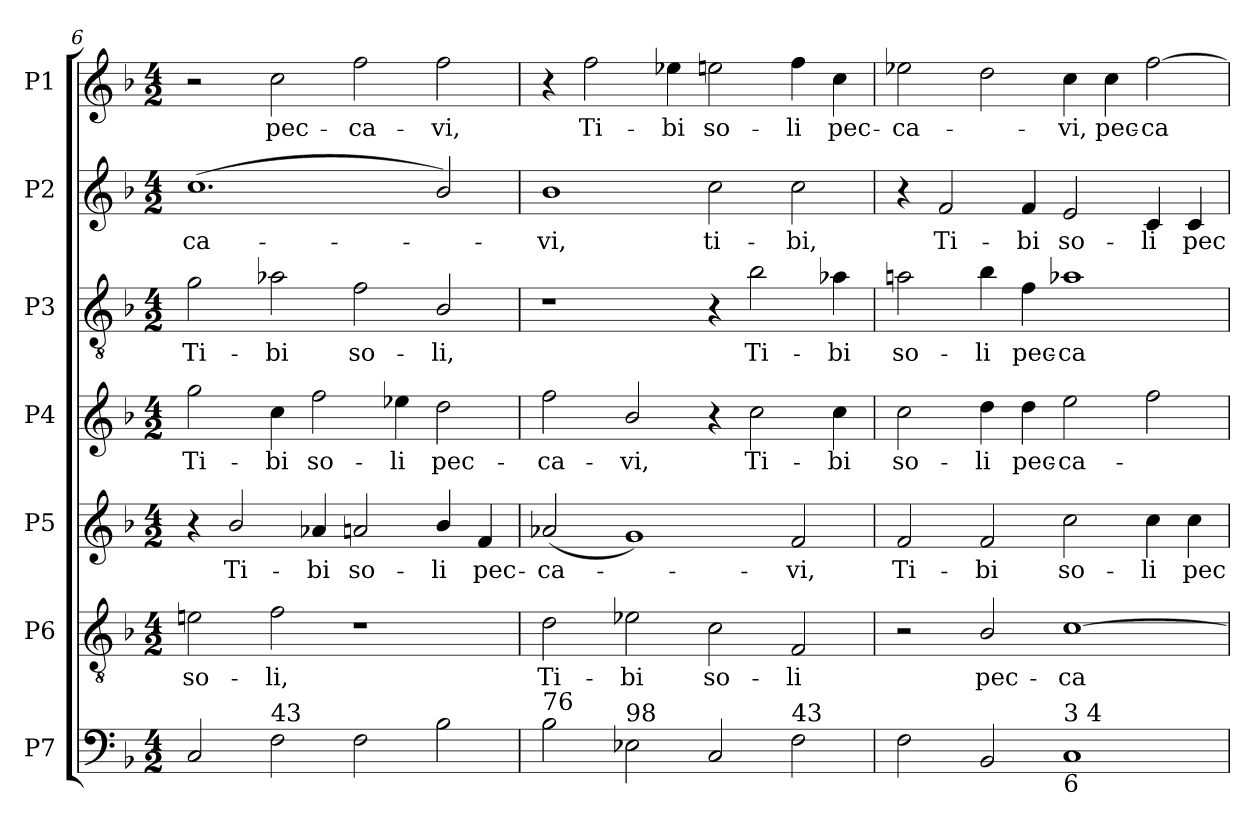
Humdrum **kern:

**kern	**kern	**text	**kern	**text	**kern	**text	**kern	**text	**kern	**text	**kern	**text
*part7	*part6	*part6	*part5	*part5	*part4	*part4	*part3	*part3	*part2	*part2	*part1	*part1
*staff7	*staff6	*staff6	*staff5	*staff5	*staff4	*staff4	*staff3	*staff3	*staff2	*staff2	*staff1	*staff1
*I"P7	*I"P6	*	*I"P5	*	*I"P4	*	*I"P3	*	*I"P2	*	*I"P1	*
*clefF4	*clefGv2	*	*clefG2	*	*clefG2	*	*clefGv2	*	*clefG2	*	*clefG2	*
*	*ITrd7c12	*	*	*	*	*	*ITrd7c12	*	*	*	*	*
*k[b-]	*k[b-]	*	*k[b-]	*	*k[b-]	*	*k[b-]	*	*k[b-]	*	*k[b-]	*
*F:	*F:	*	*F:	*	*F:	*	*F:	*	*F:	*	*F:	*
*M4/2	*M4/2	*	*M4/2	*	*M4/2	*	*M4/2	*	*M4/2	*	*M4/2	*
=6	=6	=6	=6	=6	=6	=6	=6	=6	=6	=6	=6	=6
!	!	!LO:LY:b:color=#000000	!	!	!	!	!	!	!	!	!	!
!	!	!	!	!	!	!LO:LY:b:color=#000000	!	!	!	!	!	!
!	!	!	!	!	!	!	!	!LO:LY:b:color=#000000	!	!	!	!
!	!	!	!	!	!	!	!	!	!	!LO:LY:b:color=#000000	!	!
2Ci/	2Eni\	so-	4r	.	2ggi\	Ti-	2Gi\	Ti-	(1.cci	-ca-	2r	.
!	!	!	!	!LO:LY:b:color=#000000	!	!	!	!	!	!	!	!
.	.	.	2b-i/	Ti-	.	.	.	.	.	.	.	.
!	!	!LO:LY:b:color=#000000	!	!	!	!	!	!	!	!	!	!
!	!	!	!	!	!	!LO:LY:b:color=#000000	!	!	!	!	!	!
!	!	!	!	!	!	!	!	!LO:LY:b:color=#000000	!	!	!	!
!LO:TX:a:t=43	!	!	!	!	!	!	!	!	!	!	!	!
!	!	!	!	!	!	!	!	!	!	!	!	!LO:LY:b:color=#000000
2Fi\	2Fi\	-li,	.	.	4cci\	-bi	2A-Xi\	-bi	.	.	2cci\	pec-
!	!	!	!	!LO:LY:b:color=#000000	!	!	!	!	!	!	!	!
!	!	!	!	!	!	!LO:LY:b:color=#000000	!	!	!	!	!	!
.	.	.	4a-Xi/	-bi	2ffi\	so-	.	.	.	.	.	.
!	!	!	!	!LO:LY:b:color=#000000	!	!	!	!	!	!	!	!
!	!	!	!	!	!	!	!	!LO:LY:b:color=#000000	!	!	!	!
!	!	!	!	!	!	!	!	!	!	!	!	!LO:LY:b:color=#000000
2Fi\	1r	.	2ani/	so-	.	.	2Fi\	so-	.	.	2ffi\	-ca-
!	!	!	!	!	!	!LO:LY:b:color=#000000	!	!	!	!	!	!
.	.	.	.	.	4ee-Xi\	-li	.	.	.	.	.	.
!	!	!	!	!LO:LY:b:color=#000000	!	!	!	!	!	!	!	!
!	!	!	!	!	!	!LO:LY:b:color=#000000	!	!	!	!	!	!
!	!	!	!	!	!	!	!	!LO:LY:b:color=#000000	!	!	!	!
!	!	!	!	!	!	!	!	!	!	!	!	!LO:LY:b:color=#000000
2B-i\	.	.	4b-i/	-li	2ddi\	pec-	2BB-i/	-li,	2b-i/)	.	2ffi\	-vi,
!	!	!	!	!LO:LY:b:color=#000000	!	!	!	!	!	!	!	!
.	.	.	4fi/	pec-	.	.	.	.	.	.	.	.
=7	=7	=7	=7	=7	=7	=7	=7	=7	=7	=7	=7	=7
!	!	!LO:LY:b:color=#000000	!	!	!	!	!	!	!	!	!	!
!	!	!	!	!LO:LY:b:color=#000000	!	!	!	!	!	!	!	!
!	!	!	!	!	!	!LO:LY:b:color=#000000	!	!	!	!	!	!
!LO:TX:a:t=76	!	!	!	!	!	!	!	!	!	!	!	!
!	!	!	!	!	!	!	!	!	!	!LO:LY:b:color=#000000	!	!
2B-i\	2Di\	Ti-	(2a-Xi/	-ca-	2ffi\	-ca-	1r	.	1b-i	-vi,	4r	.
!	!	!	!	!	!	!	!	!	!	!	!	!LO:LY:b:color=#000000
.	.	.	.	.	.	.	.	.	.	.	2ffi\	Ti-
!	!	!LO:LY:b:color=#000000	!	!	!	!	!	!	!	!	!	!
!LO:TX:a:t=98	!	!	!	!	!	!	!	!	!	!	!	!
!	!	!	!	!	!	!LO:LY:b:color=#000000	!	!	!	!	!	!
2E-Xi\	2E-Xi\	-bi	1gi)	.	2b-i/	-vi,	.	.	.	.	.	.
!	!	!	!	!	!	!	!	!	!	!	!	!LO:LY:b:color=#000000
.	.	.	.	.	.	.	.	.	.	.	4ee-Xi\	-bi
!	!	!LO:LY:b:color=#000000	!	!	!	!	!	!	!	!	!	!
!	!	!	!	!	!	!	!	!	!	!LO:LY:b:color=#000000	!	!
!	!	!	!	!	!	!	!	!	!	!	!	!LO:LY:b:color=#000000
2Ci/	2Ci\	so-	.	.	4r	.	4r	.	2cci\	ti-	2eeni\	so-
!	!	!	!	!	!	!LO:LY:b:color=#000000	!	!	!	!	!	!
!	!	!	!	!	!	!	!	!LO:LY:b:color=#000000	!	!	!	!
.	.	.	.	.	2cci\	Ti-	2B-i\	Ti-	.	.	.	.
!	!	!LO:LY:b:color=#000000	!	!	!	!	!	!	!	!	!	!
!	!	!	!	!LO:LY:b:color=#000000	!	!	!	!	!	!	!	!
!	!	!	!	!	!	!	!	!	!	!LO:LY:b:color=#000000	!	!
!LO:TX:a:t=43	!	!	!	!	!	!	!	!	!	!	!	!
!	!	!	!	!	!	!	!	!	!	!	!	!LO:LY:b:color=#000000
2Fi\	2FFi/	-li	2fi/	-vi,	.	.	.	.	2cci\	-bi,	4ffi\	-li
!	!	!	!	!	!	!LO:LY:b:color=#000000	!	!	!	!	!	!
!	!	!	!	!	!	!	!	!LO:LY:b:color=#000000	!	!	!	!
!	!	!	!	!	!	!	!	!	!	!	!	!LO:LY:b:color=#000000
.	.	.	.	.	4cci\	-bi	4A-Xi\	-bi	.	.	4cci\	pec-
!!LO:PB:g=z
=8	=8	=8	=8	=8	=8	=8	=8	=8	=8	=8	=8	=8
!	!	!	!	!LO:LY:b:color=#000000	!	!	!	!	!	!	!	!
!	!	!	!	!	!	!LO:LY:b:color=#000000	!	!	!	!	!	!
!	!	!	!	!	!	!	!	!LO:LY:b:color=#000000	!	!	!	!
!	!	!	!	!	!	!	!	!	!	!	!	!LO:LY:b:color=#000000
2Fi\	2r	.	2fi/	Ti-	2cci\	so-	2Ani\	so-	4r	.	2ee-Xi\	-ca-
!	!	!	!	!	!	!	!	!	!	!LO:LY:b:color=#000000	!	!
.	.	.	.	.	.	.	.	.	2fi/	Ti-	.	.
!	!	!LO:LY:b:color=#000000	!	!	!	!	!	!	!	!	!	!
!	!	!	!	!LO:LY:b:color=#000000	!	!	!	!	!	!	!	!
!	!	!	!	!	!	!LO:LY:b:color=#000000	!	!	!	!	!	!
!	!	!	!	!	!	!	!	!LO:LY:b:color=#000000	!	!	!	!
2BB-i/	2BB-i/	pec-	2fi/	-bi	4ddi\	-li	4B-i\	-li	.	.	2ddi\	.
!	!	!	!	!	!	!LO:LY:b:color=#000000	!	!	!	!	!	!
!	!	!	!	!	!	!	!	!LO:LY:b:color=#000000	!	!	!	!
!	!	!	!	!	!	!	!	!	!	!LO:LY:b:color=#000000	!	!
.	.	.	.	.	4ddi\	pec-	4Fi\	pec-	4fi/	-bi	.	.
!	!	!LO:LY:b:color=#000000	!	!	!	!	!	!	!	!	!	!
!	!	!	!	!LO:LY:b:color=#000000	!	!	!	!	!	!	!	!
!	!	!	!	!	!	!LO:LY:b:color=#000000	!	!	!	!	!	!
!	!	!	!	!	!	!	!	!LO:LY:b:color=#000000	!	!	!	!
!	!	!	!	!	!	!	!	!	!	!LO:LY:b:color=#000000	!	!
!LO:TX:a:t=3     4	!	!	!	!	!	!	!	!	!	!	!	!
!LO:TX:b:t=6	!	!	!	!	!	!	!	!	!	!	!	!
!	!	!	!	!	!	!	!	!	!	!	!	!LO:LY:b:color=#000000
1Ci	[1Ci	-ca-	2cci\	so-	2eei\	-ca-	1A-Xi	-ca-	2ei/	so-	4cci\	-vi,
!	!	!	!	!	!	!	!	!	!	!	!	!LO:LY:b:color=#000000
.	.	.	.	.	.	.	.	.	.	.	4cci\	pec-
!	!	!	!	!LO:LY:b:color=#000000	!	!	!	!	!	!	!	!
!	!	!	!	!	!	!	!	!	!	!LO:LY:b:color=#000000	!	!
!	!	!	!	!	!	!	!	!	!	!	!	!LO:LY:b:color=#000000
.	.	.	4cci\	-li	2ffi\	.	.	.	4ci/	-li	[2ffi\	-ca-
!	!	!	!	!LO:LY:b:color=#000000	!	!	!	!	!	!	!	!
!	!	!	!	!	!	!	!	!	!	!LO:LY:b:color=#000000	!	!
.	.	.	4cci\	pec-	.	.	.	.	4ci/	pec-	.	.
=	=	=	=	=	=	=	=	=	=	=	=	=
*-	*-	*-	*-	*-	*-	*-	*-	*-	*-	*-	*-	*-
